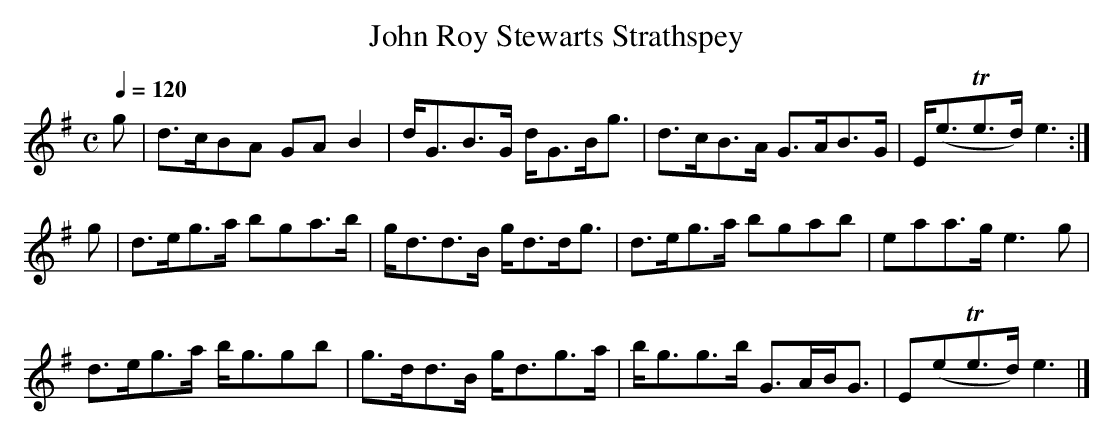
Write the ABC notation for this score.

X:1
T:John Roy Stewarts Strathspey
M:C
L:1/8
Q:1/4=120
K:E Minor
g|d>cBA  GAB2 |d<GB>G d<GB<g|d>cB>A G>AB>G|E<(eTe>d) e3:|
g|d>eg>a bga>b|g<dd>B g<dd<g|d>eg>a bgab  |eaa>g     e3g|
  d>eg>a b<ggb|g>dd>B g<dg>a|b<gg>b G>AB<G|E(eTe>d)  e3|]
